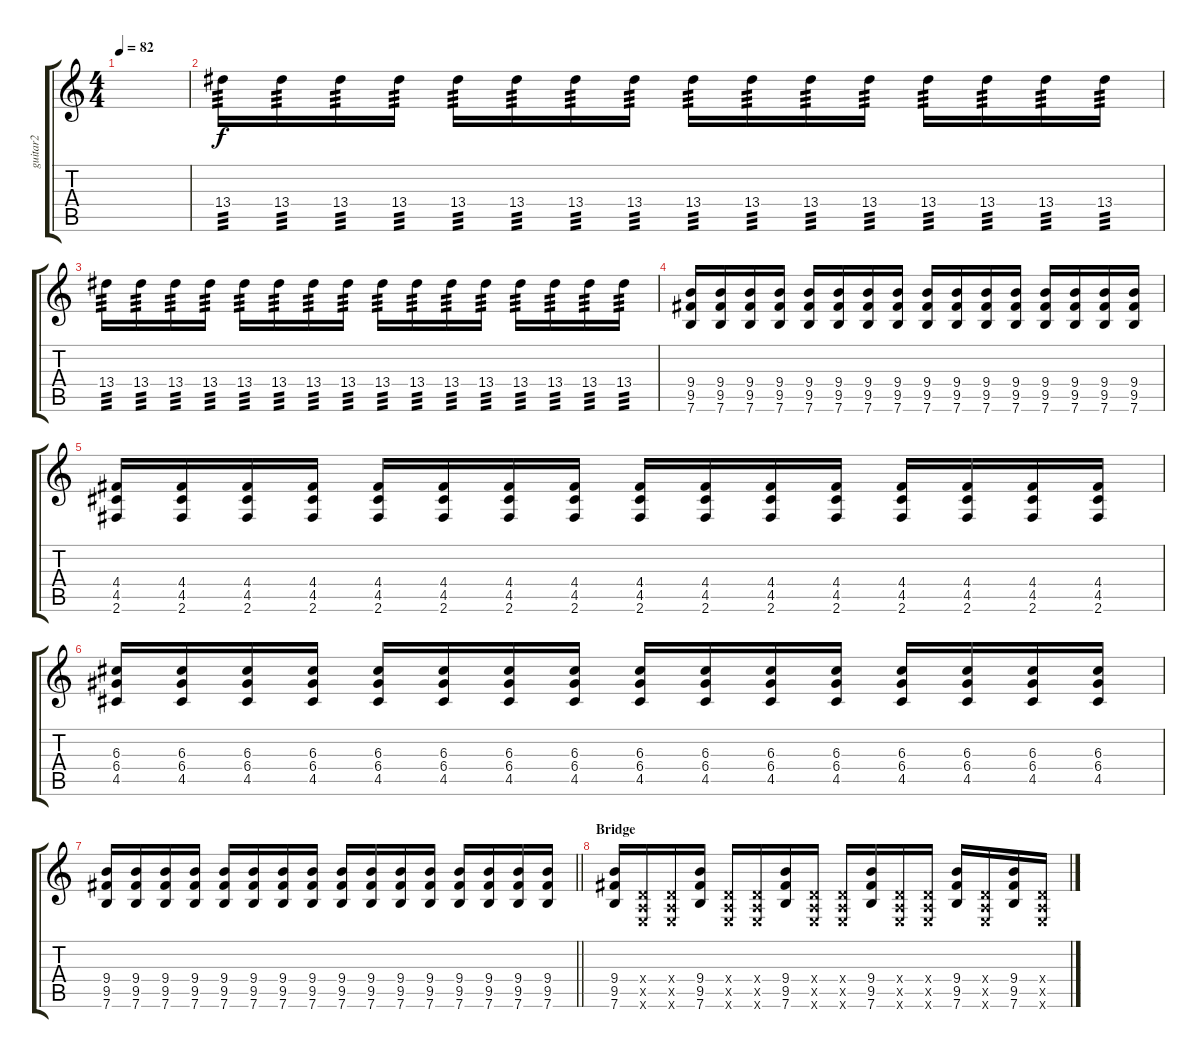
\track ("guitar2" "guitar2") {instrument distortionguitar}
\staff {score tabs}
\tuning (E4 B3 G3 D3 A2 E2) {hide}
\ts (4 4)
\tempo 82
\clef g2
\ks c
|
13.4.16{tp 3} 13.4.16{tp 3} 13.4.16{tp 3} 13.4.16{tp 3} 13.4.16{tp 3} 13.4.16{tp 3} 13.4.16{tp 3} 13.4.16{tp 3} 13.4.16{tp 3} 13.4.16{tp 3} 13.4.16{tp 3} 13.4.16{tp 3} 13.4.16{tp 3} 13.4.16{tp 3} 13.4.16{tp 3} 13.4.16{tp 3} |
13.4.16{tp 3} 13.4.16{tp 3} 13.4.16{tp 3} 13.4.16{tp 3} 13.4.16{tp 3} 13.4.16{tp 3} 13.4.16{tp 3} 13.4.16{tp 3} 13.4.16{tp 3} 13.4.16{tp 3} 13.4.16{tp 3} 13.4.16{tp 3} 13.4.16{tp 3} 13.4.16{tp 3} 13.4.16{tp 3} 13.4.16{tp 3} |
(9.4 9.5 7.6).16 (9.4 9.5 7.6).16 (9.4 9.5 7.6).16 (9.4 9.5 7.6).16 (9.4 9.5 7.6).16 (9.4 9.5 7.6).16 (9.4 9.5 7.6).16 (9.4 9.5 7.6).16 (9.4 9.5 7.6).16 (9.4 9.5 7.6).16 (9.4 9.5 7.6).16 (9.4 9.5 7.6).16 (9.4 9.5 7.6).16 (9.4 9.5 7.6).16 (9.4 9.5 7.6).16 (9.4 9.5 7.6).16 |
(4.4 4.5 2.6).16 (4.4 4.5 2.6).16 (4.4 4.5 2.6).16 (4.4 4.5 2.6).16 (4.4 4.5 2.6).16 (4.4 4.5 2.6).16 (4.4 4.5 2.6).16 (4.4 4.5 2.6).16 (4.4 4.5 2.6).16 (4.4 4.5 2.6).16 (4.4 4.5 2.6).16 (4.4 4.5 2.6).16 (4.4 4.5 2.6).16 (4.4 4.5 2.6).16 (4.4 4.5 2.6).16 (4.4 4.5 2.6).16 |
(6.3 6.4 4.5).16 (6.3 6.4 4.5).16 (6.3 6.4 4.5).16 (6.3 6.4 4.5).16 (6.3 6.4 4.5).16 (6.3 6.4 4.5).16 (6.3 6.4 4.5).16 (6.3 6.4 4.5).16 (6.3 6.4 4.5).16 (6.3 6.4 4.5).16 (6.3 6.4 4.5).16 (6.3 6.4 4.5).16 (6.3 6.4 4.5).16 (6.3 6.4 4.5).16 (6.3 6.4 4.5).16 (6.3 6.4 4.5).16 |
\barLineRight lightlight
(9.4 9.5 7.6).16 (9.4 9.5 7.6).16 (9.4 9.5 7.6).16 (9.4 9.5 7.6).16 (9.4 9.5 7.6).16 (9.4 9.5 7.6).16 (9.4 9.5 7.6).16 (9.4 9.5 7.6).16 (9.4 9.5 7.6).16 (9.4 9.5 7.6).16 (9.4 9.5 7.6).16 (9.4 9.5 7.6).16 (9.4 9.5 7.6).16 (9.4 9.5 7.6).16 (9.4 9.5 7.6).16 (9.4 9.5 7.6).16 |
\section ("" "Bridge")
(9.4 9.5 7.6).16 (0.4{x} 0.5{x} 0.6{x}).16 (0.4{x} 0.5{x} 0.6{x}).16 (9.4 9.5 7.6).16 (0.4{x} 0.5{x} 0.6{x}).16 (0.4{x} 0.5{x} 0.6{x}).16 (9.4 9.5 7.6).16 (0.4{x} 0.5{x} 0.6{x}).16 (0.4{x} 0.5{x} 0.6{x}).16 (9.4 9.5 7.6).16 (0.4{x} 0.5{x} 0.6{x}).16 (0.4{x} 0.5{x} 0.6{x}).16 (9.4 9.5 7.6).16 (0.4{x} 0.5{x} 0.6{x}).16 (9.4 9.5 7.6).16 (0.4{x} 0.5{x} 0.6{x}).16
